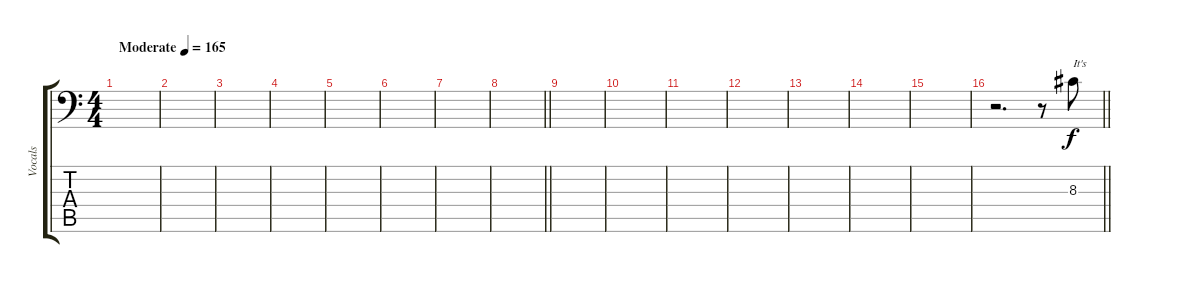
\track ("Vocals" "Vocals") {instrument bassoon}
\staff {score tabs}
\tuning (D4 A3 F3 C3 G2 A1) {hide}
\ts (4 4)
\section ("" "")
\tempo (165 "Moderate")
\clef f4
\ks c
|
|
|
|
|
|
|
\barLineRight lightlight
|
\section ("" "")
|
|
|
|
|
|
|
\barLineRight lightlight
r.2{d} r.8 8.3.8{txt "It's"}
